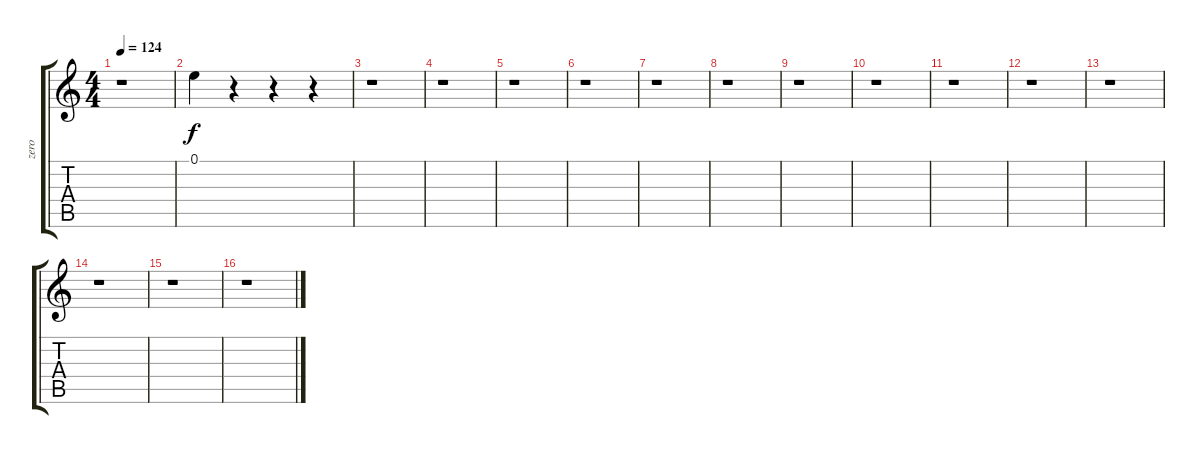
\track ("zero" "zero") {instrument acousticguitarsteel}
\staff {score tabs}
\tuning (E4 B3 G3 D3 A2 E2) {hide}
\ts (4 4)
\tempo 124
\clef g2
\ks c
r.1{dy f} |
0.1.4 r.4 r.4 r.4 |
r.1 |
r.1 |
r.1 |
r.1 |
r.1 |
r.1 |
r.1 |
r.1 |
r.1 |
r.1 |
r.1 |
r.1 |
r.1 |
r.1
